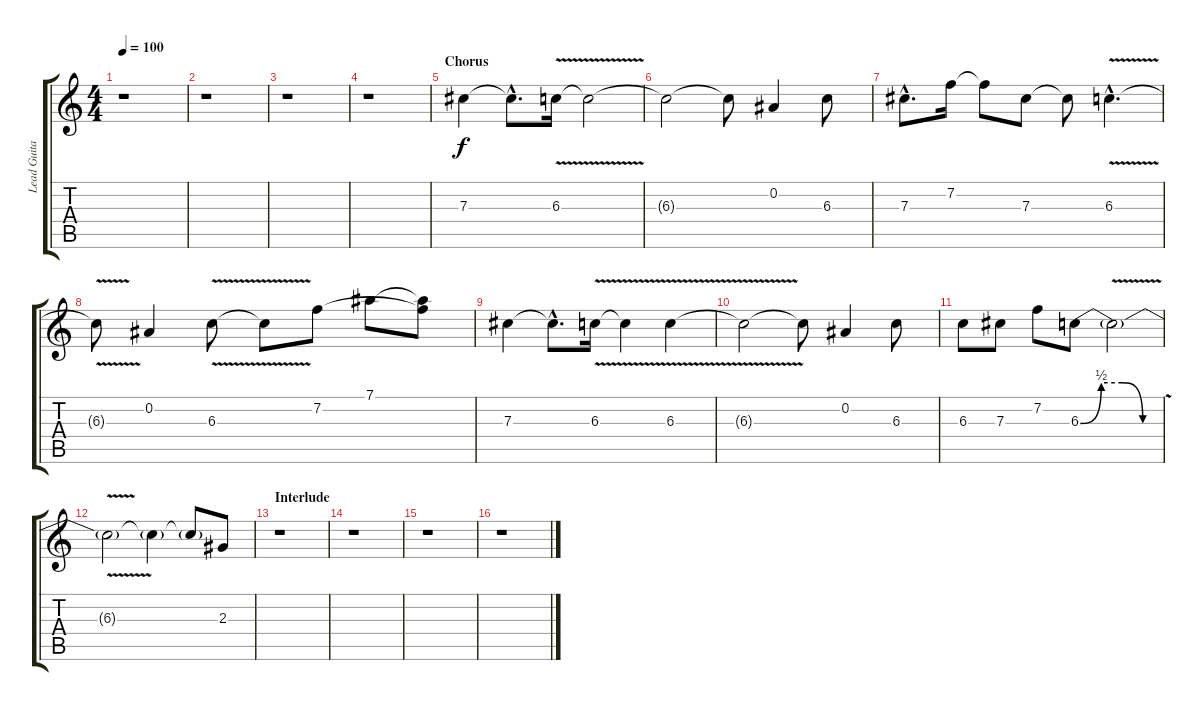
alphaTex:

\track ("Lead Guitar" "Lead Guita") {instrument distortionguitar}
\staff {score tabs}
\tuning (Eb4 Bb3 Gb3 Db3 Ab2 Eb2) {hide}
\ts (4 4)
\tempo 100
\clef g2
\ks c
r.1{dy f} |
r.1 |
r.1 |
r.1 |
\section ("" "Chorus")
7.3.4 7.3{hac t}.8{d} 6.3{v}.16 6.3{t}.2 |
6.3{t}.2 6.3{t}.8 0.2.4 6.3.8 |
7.3{hac}.8{d} 7.2.16 7.2{t}.8 7.3.8 7.3{t}.8 6.3{v hac}.4{d} |
6.3{t}.8 0.2.4 6.3{v}.8 6.3{t}.8 7.2.8 7.1.8 (7.1{t} 7.2{t}).8 |
7.3.4 7.3{hac t}.8{d} 6.3{v}.16 6.3{t}.4 6.3{v}.4 |
6.3{t}.2 6.3{t}.8 0.2.4 6.3.8 |
6.3.8 7.3.8 7.2.8 6.3{be (custom 0 0 15 2 30 2 45 0 60 0)}.8 6.3{v t}.2 |
6.3{t}.2 6.3{t}.4 6.3{t}.8 2.3.8 |
\section ("" "Interlude")
r.1 |
r.1 |
r.1 |
r.1
